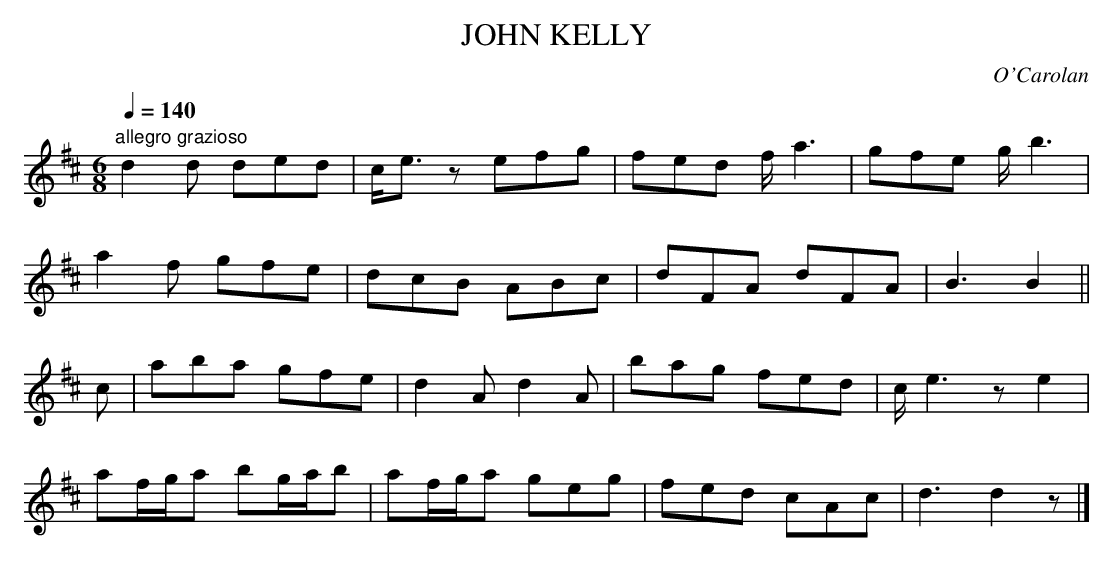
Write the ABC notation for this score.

X:1
T:JOHN KELLY
C:O'Carolan
- could be a problem with the original ABC but unfortunately
I don't have any way of checking that.
Q:1/4=140
M:6/8
L:1/8
K:D
"allegro grazioso"
d2d ded|c<ez efg|fed f<a2|gfe g<b2|
a2f gfe|dcB ABc|dFA dFA|B3 B2||
c|aba gfe|d2A d2A|bag fed|c<e2 ze2|
af/g/a bg/a/b|af/g/a geg|fed cAc|d3d2z|]
